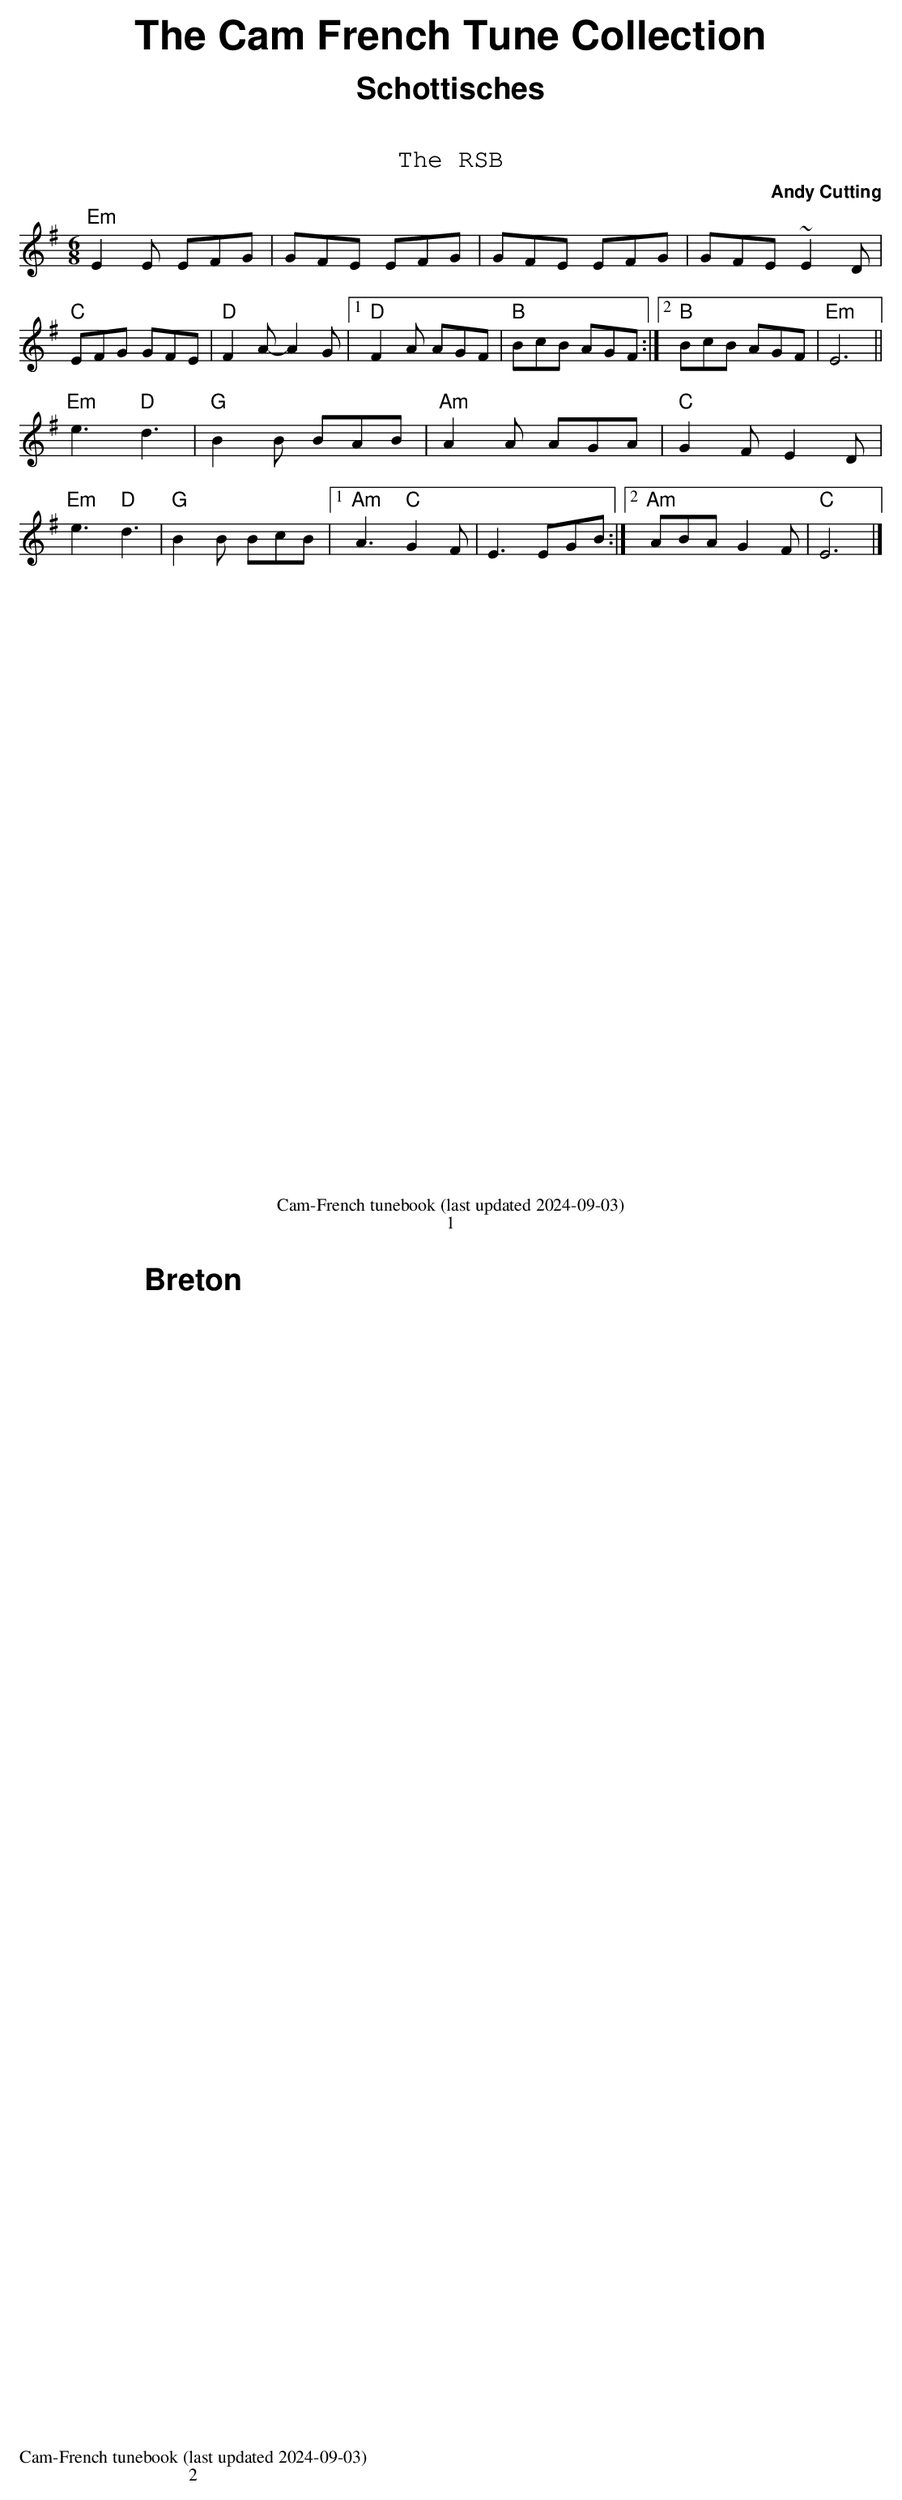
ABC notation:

X:1
T:The RSB
C:Andy Cutting
M:6/8
L:1/8
K:Em
"Em"E2E EFG|GFE EFG|GFE EFG|GFE ~E2D|
"C"EFG GFE|"D"F2A-A2G|1"D"F2A AGF|"B"BcB AGF:|2"B"BcB AGF|"Em"E6||
"Em"e3 "D"d3|"G"B2B BAB|"Am"A2A AGA|"C"G2F E2D|
"Em"e3 "D"d3|"G"B2B BcB|1 "Am"A3 "C"G2F|E3 EGB:|2"Am"ABA G2F|"C"E6|]
